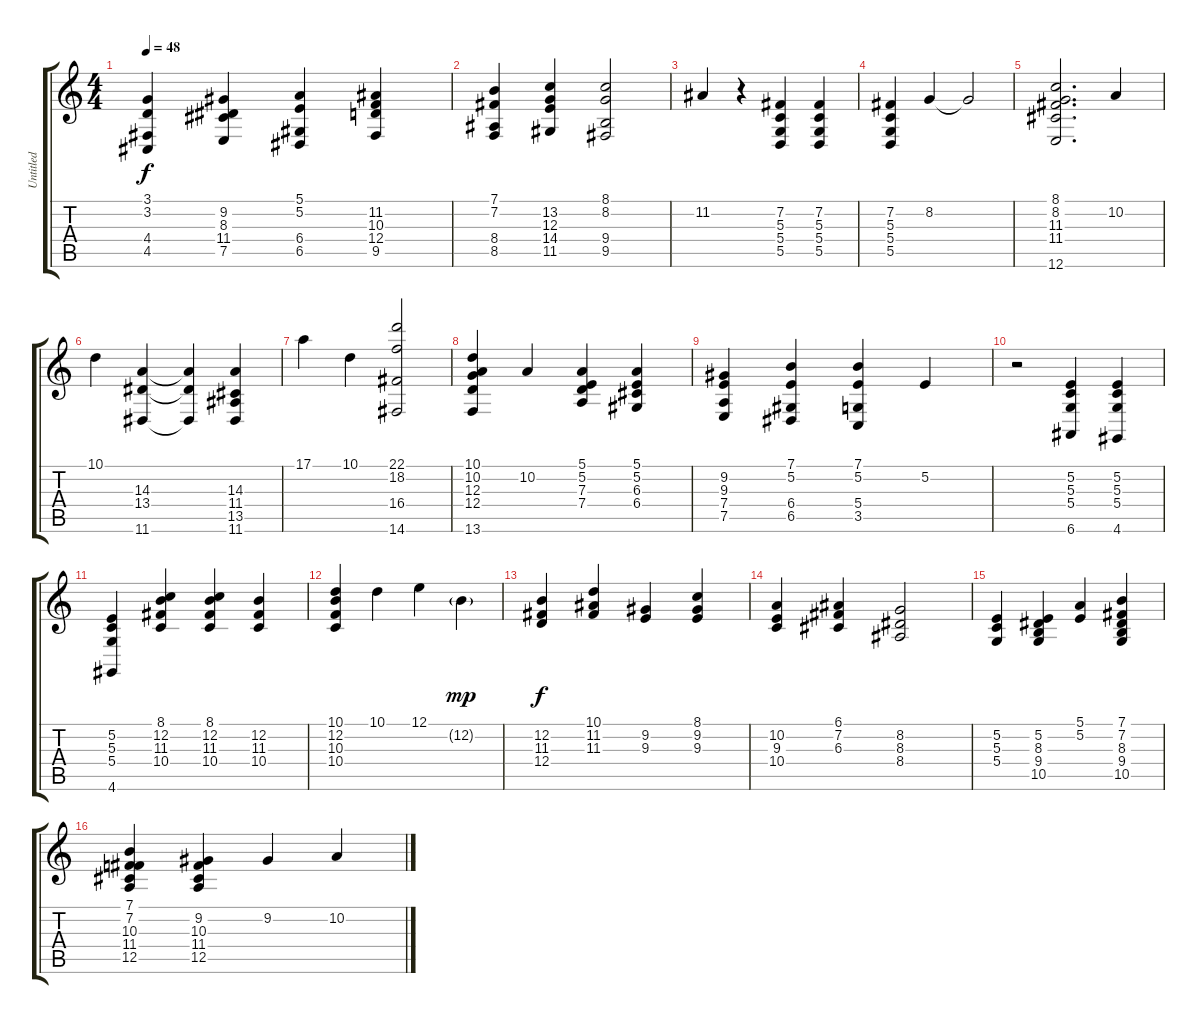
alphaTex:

\track ("Untitled" "Untitled") {instrument stringensemble2}
\staff {score tabs}
\tuning (E4 B3 G3 D3 A2 E2) {hide}
\ts (4 4)
\tempo 48
\clef g2
\ks c
(3.1 3.2 4.4 4.5).4{dy f instrument stringensemble2} (9.2 8.3 11.4 7.5).4 (5.1 5.2 6.4 6.5).4 (11.2 10.3 12.4 9.5).4 |
(7.1 7.2 8.4 8.5).4 (13.2 12.3 14.4 11.5).4 (8.1 8.2 9.4 9.5).2 |
11.2.4 r.4 (7.2 5.3 5.4 5.5).4 (7.2 5.3 5.4 5.5).4 |
(7.2 5.3 5.4 5.5).4 8.2.4 8.2{t}.2 |
(8.1 8.2 11.3 11.4 12.6).2{d} 10.2.4 |
10.1.4 (14.3 13.4 11.6).4 (14.3{t} 13.4{t} 11.6{t}).4 (14.3 11.4 13.5 11.6).4 |
17.1.4 10.1.4 (22.1 18.2 16.4 14.6).2 |
(10.1 10.2 12.3 12.4 13.6).4 10.2.4 (5.1 5.2 7.3 7.4).4 (5.1 5.2 6.3 6.4).4 |
(9.2 9.3 7.4 7.5).4 (7.1 5.2 6.4 6.5).4 (7.1 5.2 5.4 3.5).4 5.2.4 |
r.2 (5.2 5.3 5.4 6.6).4 (5.2 5.3 5.4 4.6).4 |
(5.2 5.3 5.4 4.6).4 (8.1 12.2 11.3 10.4).4 (8.1 12.2 11.3 10.4).4 (12.2 11.3 10.4).4 |
(10.1 12.2 10.3 10.4).4 10.1.4 12.1.4 12.2{g}.4{dy mp} |
(12.2 11.3 12.4).4{dy f} (10.1 11.2 11.3).4 (9.2 9.3).4 (8.1 9.2 9.3).4 |
(10.2 9.3 10.4).4 (6.1 7.2 6.3).4 (8.2 8.3 8.4).2 |
(5.2 5.3 5.4).4 (5.2 8.3 9.4 10.5).4 (5.1 5.2).4 (7.1 7.2 8.3 9.4 10.5).4 |
(7.1 7.2 10.3 11.4 12.5).4 (9.2 10.3 11.4 12.5).4 9.2.4 10.2.4
